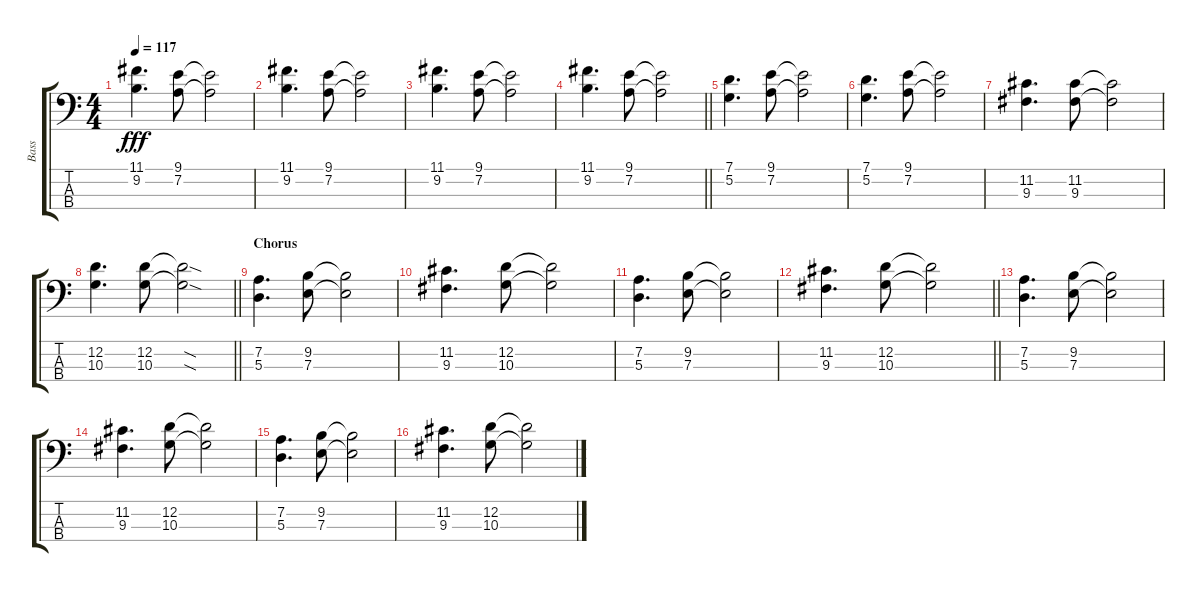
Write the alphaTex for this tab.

\track ("Bass" "Bass") {instrument fretlessbass}
\staff {score tabs}
\tuning (G2 D2 A1 E1) {hide}
\ts (4 4)
\tempo 117
\clef f4
\ks c
(11.1 9.2).4{d dy fff} (9.1 7.2).8 (9.1{t} 7.2{t}).2 |
(11.1 9.2).4{d} (9.1 7.2).8 (9.1{t} 7.2{t}).2 |
(11.1 9.2).4{d} (9.1 7.2).8 (9.1{t} 7.2{t}).2 |
\barLineRight lightlight
(11.1 9.2).4{d} (9.1 7.2).8 (9.1{t} 7.2{t}).2 |
(7.1 5.2).4{d} (9.1 7.2).8 (9.1{t} 7.2{t}).2 |
(7.1 5.2).4{d} (9.1 7.2).8 (9.1{t} 7.2{t}).2 |
(11.2 9.3).4{d} (11.2 9.3).8 (11.2{t} 9.3{t}).2 |
\barLineRight lightlight
(12.2 10.3).4{d} (12.2 10.3).8 (12.2{sod t} 10.3{sod t}).2 |
\section ("" "Chorus")
(7.2 5.3).4{d volume 12} (9.2 7.3).8 (9.2{t} 7.3{t}).2 |
(11.2 9.3).4{d} (12.2 10.3).8 (12.2{t} 10.3{t}).2 |
(7.2 5.3).4{d} (9.2 7.3).8 (9.2{t} 7.3{t}).2 |
\barLineRight lightlight
(11.2 9.3).4{d} (12.2 10.3).8 (12.2{t} 10.3{t}).2 |
(7.2 5.3).4{d} (9.2 7.3).8 (9.2{t} 7.3{t}).2 |
(11.2 9.3).4{d} (12.2 10.3).8 (12.2{t} 10.3{t}).2 |
(7.2 5.3).4{d} (9.2 7.3).8 (9.2{t} 7.3{t}).2 |
(11.2 9.3).4{d} (12.2 10.3).8 (12.2{t} 10.3{t}).2
